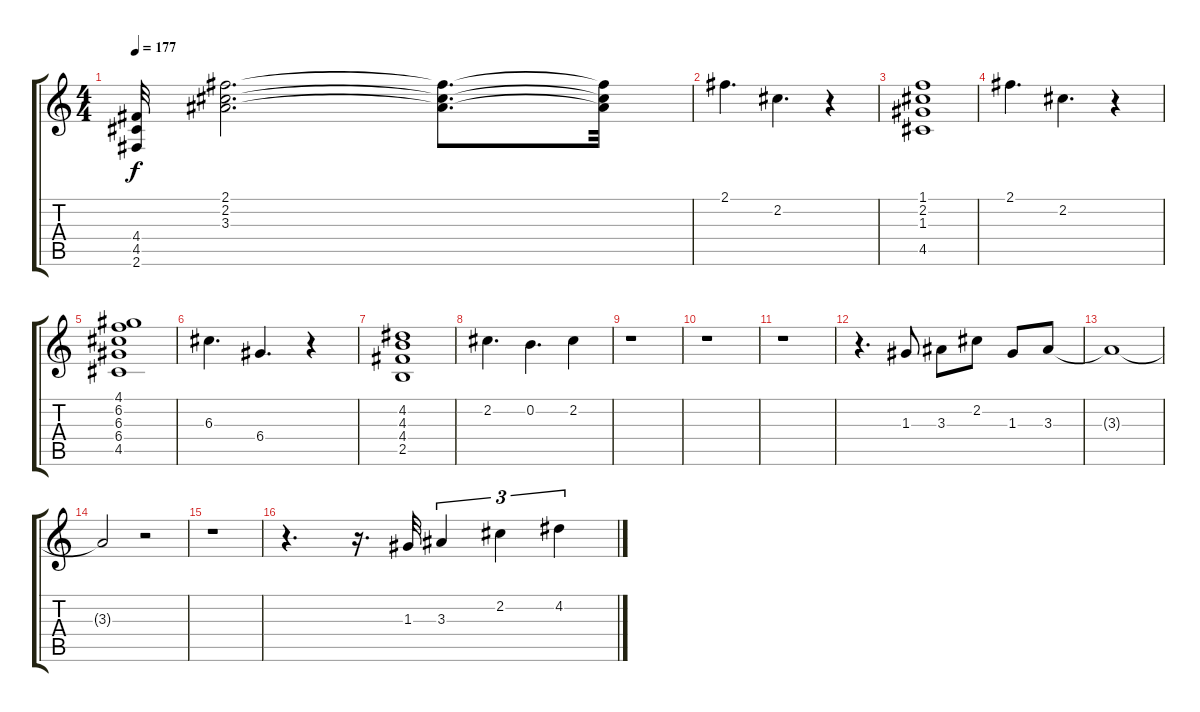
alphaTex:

\track "" {instrument overdrivenguitar}
\staff {score tabs}
\tuning (E4 B3 G3 D3 A2 E2) {hide}
\ts (4 4)
\tempo 177
\clef g2
\ks c
(4.4 4.5 2.6).32{dy f} (2.1 2.2 3.3).2{d} (2.1{t} 2.2{t} 3.3{t}).8{d} (2.1{t} 2.2{t} 3.3{t}).32 |
2.1.4{d} 2.2.4{d} r.4 |
(1.1 2.2 1.3 4.5).1 |
2.1.4{d} 2.2.4{d} r.4 |
(4.1 6.2 6.3 6.4 4.5).1 |
6.3.4{d} 6.4.4{d} r.4 |
(4.2 4.3 4.4 2.5).1 |
2.2.4{d} 0.2.4{d} 2.2.4 |
r.1 |
r.1 |
r.1 |
r.4{d} 1.3.8 3.3.8 2.2.8 1.3.8 3.3.8 |
3.3{t}.1 |
3.3{t}.2 r.2 |
r.1 |
r.4{d} r.16{d} 1.3.32 3.3.4{tu (3 2)} 2.2.4{tu (3 2)} 4.2.4{tu (3 2)}
